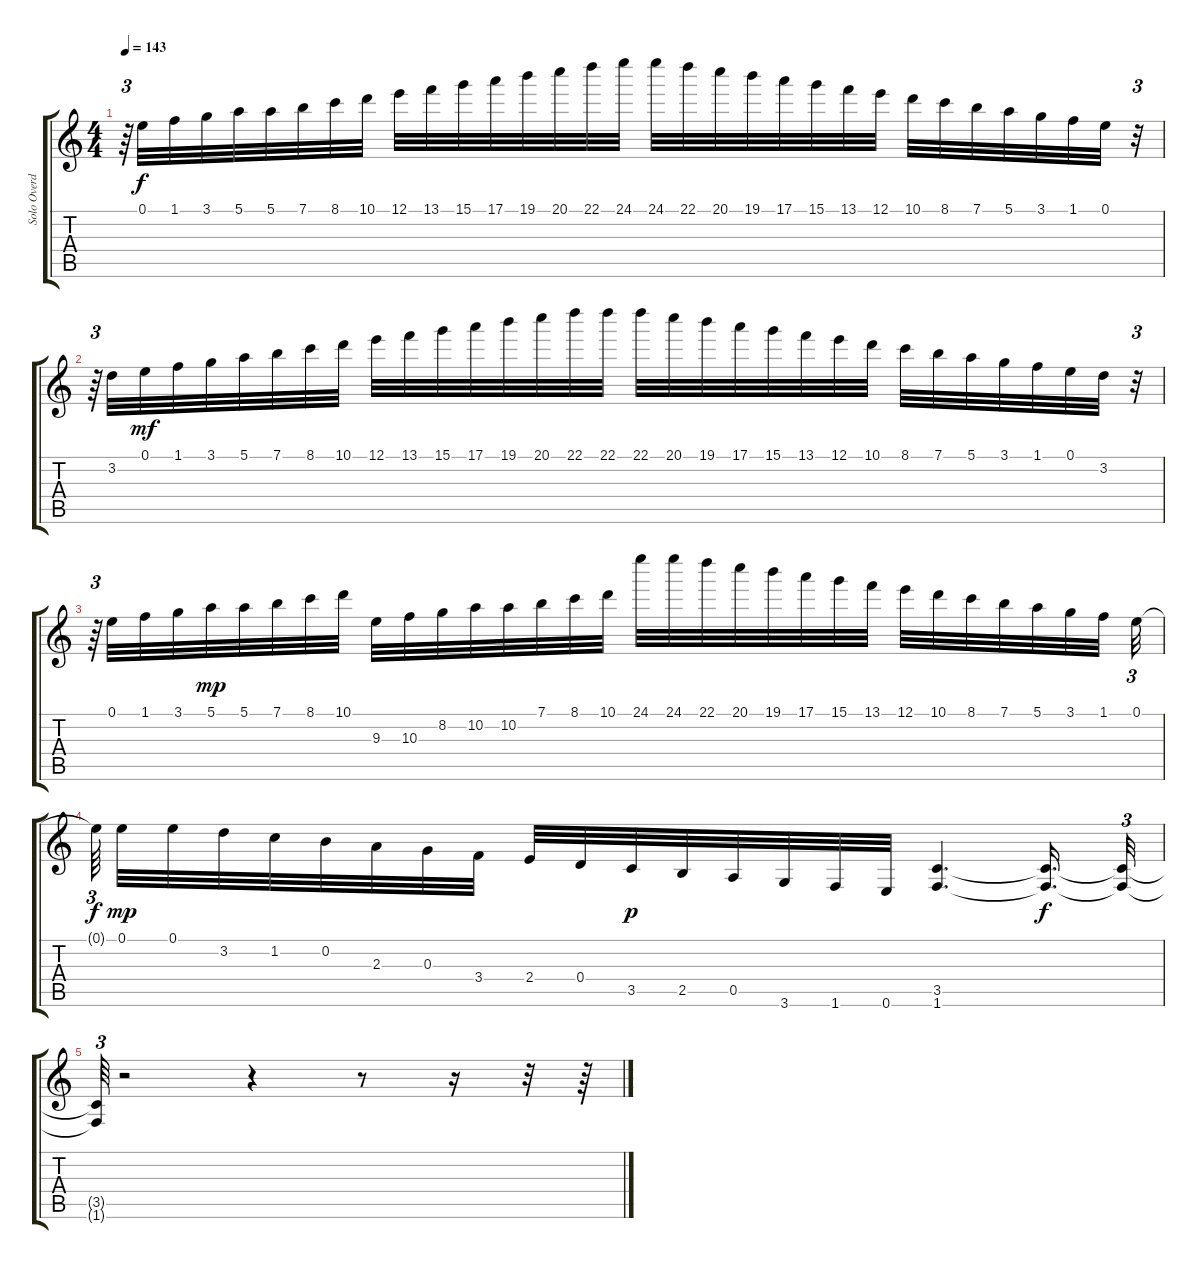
\track ("Solo Overdrive" "Solo Overd") {instrument overdrivenguitar}
\staff {score tabs}
\tuning (E4 B3 G3 D3 A2 E2) {hide}
\ts (4 4)
\tempo 143
\clef g2
\ks c
r.64{tu (3 2) dy f} 0.1.32 1.1.32 3.1.32 5.1.32 5.1.32 7.1.32 8.1.32 10.1.32 12.1.32 13.1.32 15.1.32 17.1.32 19.1.32 20.1.32 22.1.32 24.1.32 24.1.32 22.1.32 20.1.32 19.1.32 17.1.32 15.1.32 13.1.32 12.1.32 10.1.32 8.1.32 7.1.32 5.1.32 3.1.32 1.1.32 0.1.32 r.32{tu (3 2)} |
r.64{tu (3 2)} 3.2.32 0.1.32{dy mf} 1.1.32 3.1.32 5.1.32 7.1.32 8.1.32 10.1.32 12.1.32 13.1.32 15.1.32 17.1.32 19.1.32 20.1.32 22.1.32 22.1.32 22.1.32 20.1.32 19.1.32 17.1.32 15.1.32 13.1.32 12.1.32 10.1.32 8.1.32 7.1.32 5.1.32 3.1.32 1.1.32 0.1.32 3.2.32 r.32{tu (3 2)} |
r.64{tu (3 2)} 0.1.32 1.1.32 3.1.32 5.1.32{dy mp} 5.1.32 7.1.32 8.1.32 10.1.32 9.3.32 10.3.32 8.2.32 10.2.32 10.2.32 7.1.32 8.1.32 10.1.32 24.1.32 24.1.32 22.1.32 20.1.32 19.1.32 17.1.32 15.1.32 13.1.32 12.1.32 10.1.32 8.1.32 7.1.32 5.1.32 3.1.32 1.1.32{beam splitsecondary} 0.1.32{tu (3 2)} |
0.1{t}.64{tu (3 2) dy f beam splitsecondary} 0.1.32{dy mp} 0.1.32 3.2.32 1.2.32 0.2.32 2.3.32 0.3.32 3.4.32 2.4.32 0.4.32 3.5.32{dy p} 2.5.32 0.5.32 3.6.32 1.6.32 0.6.32 (3.5 1.6).4{d} (3.5{t} 1.6{t}).16{d dy f} (3.5{t} 1.6{t}).32{tu (3 2)} |
(3.5{t} 1.6{t}).64{tu (3 2)} r.2 r.4 r.8 r.16 r.32 r.64
